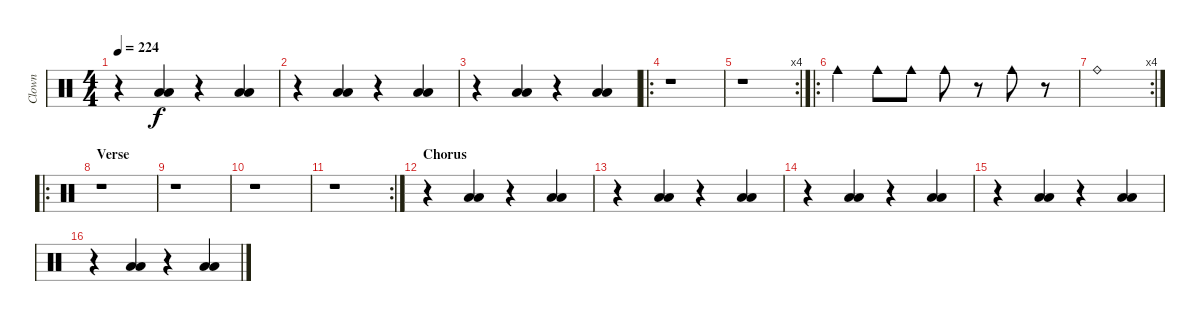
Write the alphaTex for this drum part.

\track ("Clown" "Clown") {instrument percussion}
\staff {score}
\articulation defaults
\ts (4 4)
\tempo 224
\clef neutral
\ks c
r.4{dy f} ("Low Floor Tom (hit)" "Low Floor Tom (hit)").4 r.4 ("Low Floor Tom (hit)" "Low Floor Tom (hit)").4 |
r.4 ("Low Floor Tom (hit)" "Low Floor Tom (hit)").4 r.4 ("Low Floor Tom (hit)" "Low Floor Tom (hit)").4 |
r.4 ("Low Floor Tom (hit)" "Low Floor Tom (hit)").4 r.4 ("Low Floor Tom (hit)" "Low Floor Tom (hit)").4 |
\ro
r.1 |
\rc 4
r.1 |
\ro "Cowbell medium (hit)".4 "Cowbell medium (hit)".8 "Cowbell medium (hit)".8 "Cowbell medium (hit)".8
r.8 "Cowbell medium (hit)".8 r.8 |
\rc 4 "Ride (bell)".1
|
\ro
\section ("" "Verse")
r.1 |
r.1 |
r.1 |
\rc 2
r.1 |
\section ("" "Chorus")
r.4 ("Low Floor Tom (hit)" "Low Floor Tom (hit)").4 r.4 ("Low Floor Tom (hit)" "Low Floor Tom (hit)").4 |
r.4 ("Low Floor Tom (hit)" "Low Floor Tom (hit)").4 r.4 ("Low Floor Tom (hit)" "Low Floor Tom (hit)").4 |
r.4 ("Low Floor Tom (hit)" "Low Floor Tom (hit)").4 r.4 ("Low Floor Tom (hit)" "Low Floor Tom (hit)").4 |
r.4 ("Low Floor Tom (hit)" "Low Floor Tom (hit)").4 r.4 ("Low Floor Tom (hit)" "Low Floor Tom (hit)").4 |
r.4 ("Low Floor Tom (hit)" "Low Floor Tom (hit)").4 r.4 ("Low Floor Tom (hit)" "Low Floor Tom (hit)").4
